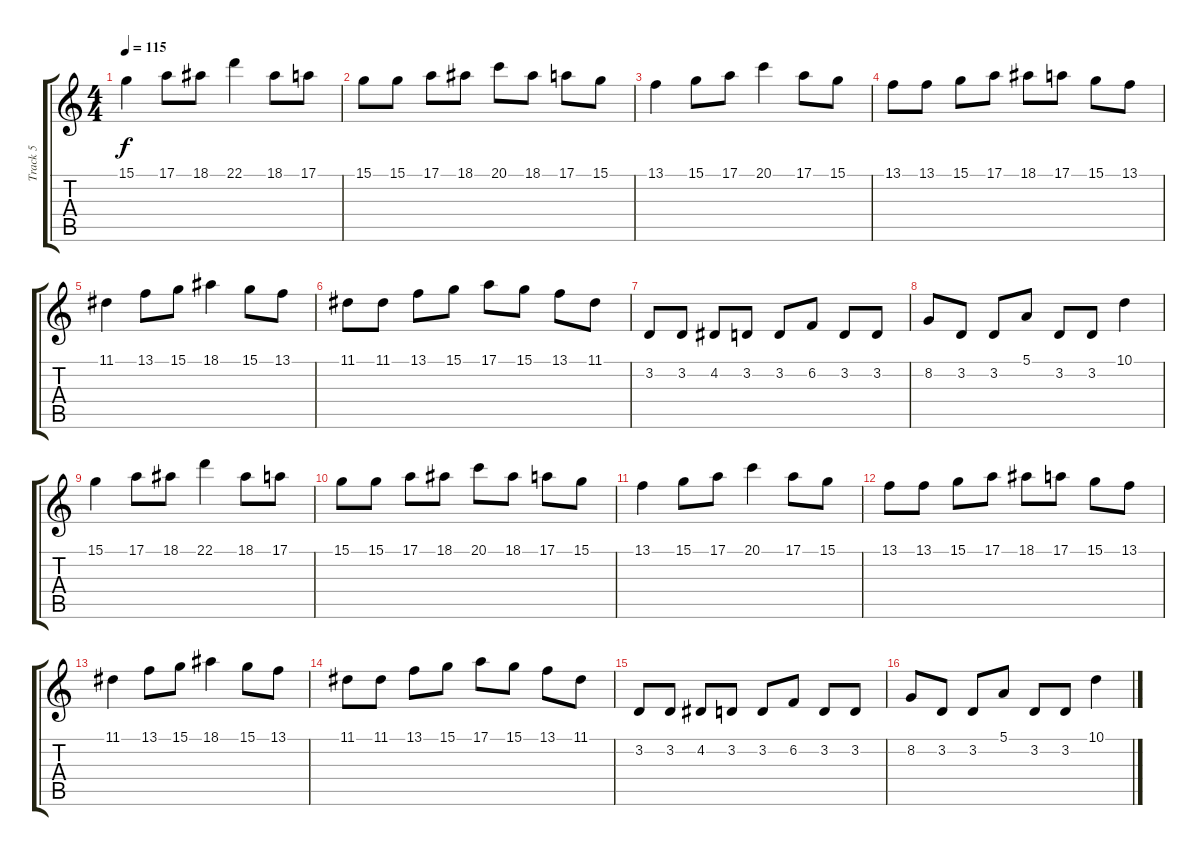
\track ("Track 5" "Track 5") {instrument stringensemble1}
\staff {score tabs}
\tuning (E4 B3 G3 D3 A2 E2) {hide}
\ts (4 4)
\tempo 115
\clef g2
\ks c
15.1.4{dy f} 17.1.8 18.1.8 22.1.4 18.1.8 17.1.8 |
15.1.8 15.1.8 17.1.8 18.1.8 20.1.8 18.1.8 17.1.8 15.1.8 |
13.1.4 15.1.8 17.1.8 20.1.4 17.1.8 15.1.8 |
13.1.8 13.1.8 15.1.8 17.1.8 18.1.8 17.1.8 15.1.8 13.1.8 |
11.1.4 13.1.8 15.1.8 18.1.4 15.1.8 13.1.8 |
11.1.8 11.1.8 13.1.8 15.1.8 17.1.8 15.1.8 13.1.8 11.1.8 |
3.2.8 3.2.8 4.2.8 3.2.8 3.2.8 6.2.8 3.2.8 3.2.8 |
8.2.8 3.2.8 3.2.8 5.1.8 3.2.8 3.2.8 10.1.4 |
15.1.4 17.1.8 18.1.8 22.1.4 18.1.8 17.1.8 |
15.1.8 15.1.8 17.1.8 18.1.8 20.1.8 18.1.8 17.1.8 15.1.8 |
13.1.4 15.1.8 17.1.8 20.1.4 17.1.8 15.1.8 |
13.1.8 13.1.8 15.1.8 17.1.8 18.1.8 17.1.8 15.1.8 13.1.8 |
11.1.4 13.1.8 15.1.8 18.1.4 15.1.8 13.1.8 |
11.1.8 11.1.8 13.1.8 15.1.8 17.1.8 15.1.8 13.1.8 11.1.8 |
3.2.8 3.2.8 4.2.8 3.2.8 3.2.8 6.2.8 3.2.8 3.2.8 |
8.2.8 3.2.8 3.2.8 5.1.8 3.2.8 3.2.8 10.1.4
